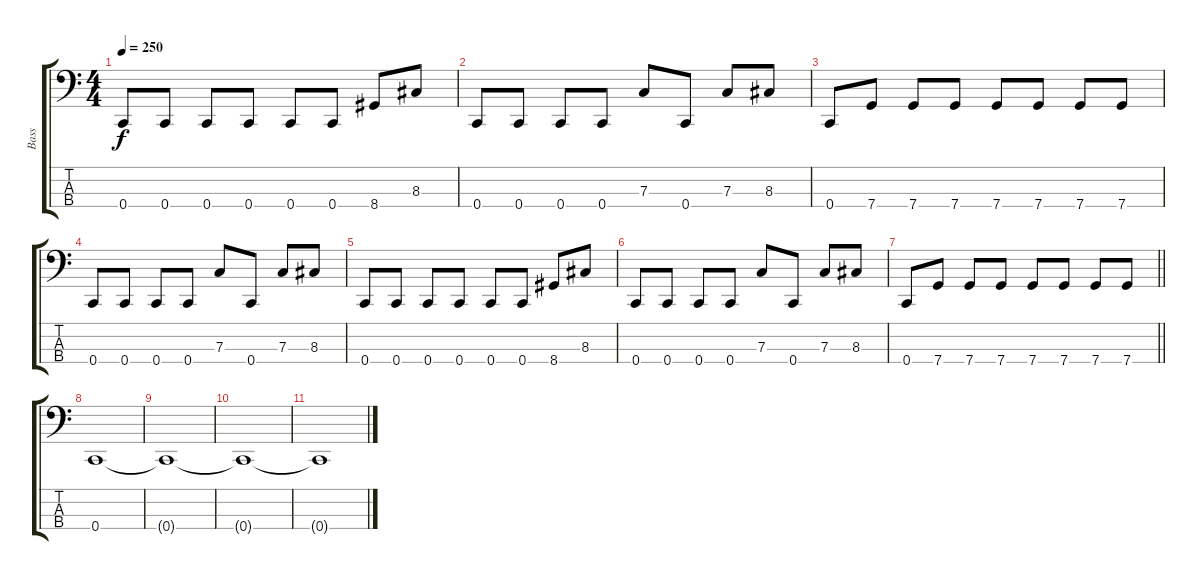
\track ("Bass" "Bass") {instrument electricbassfinger}
\staff {score tabs}
\tuning (Eb2 Bb1 F1 C1) {hide}
\ts (4 4)
\tempo 250
\clef f4
\ks c
0.4.8{dy f} 0.4.8 0.4.8 0.4.8 0.4.8 0.4.8 8.4.8 8.3.8 |
0.4.8 0.4.8 0.4.8 0.4.8 7.3.8 0.4.8 7.3.8 8.3.8 |
0.4.8 7.4.8 7.4.8 7.4.8 7.4.8 7.4.8 7.4.8 7.4.8 |
0.4.8 0.4.8 0.4.8 0.4.8 7.3.8 0.4.8 7.3.8 8.3.8 |
0.4.8 0.4.8 0.4.8 0.4.8 0.4.8 0.4.8 8.4.8 8.3.8 |
0.4.8 0.4.8 0.4.8 0.4.8 7.3.8 0.4.8 7.3.8 8.3.8 |
\barLineRight lightlight
0.4.8 7.4.8 7.4.8 7.4.8 7.4.8 7.4.8 7.4.8 7.4.8 |
0.4.1 |
0.4{t}.1 |
0.4{t}.1 |
0.4{t}.1
